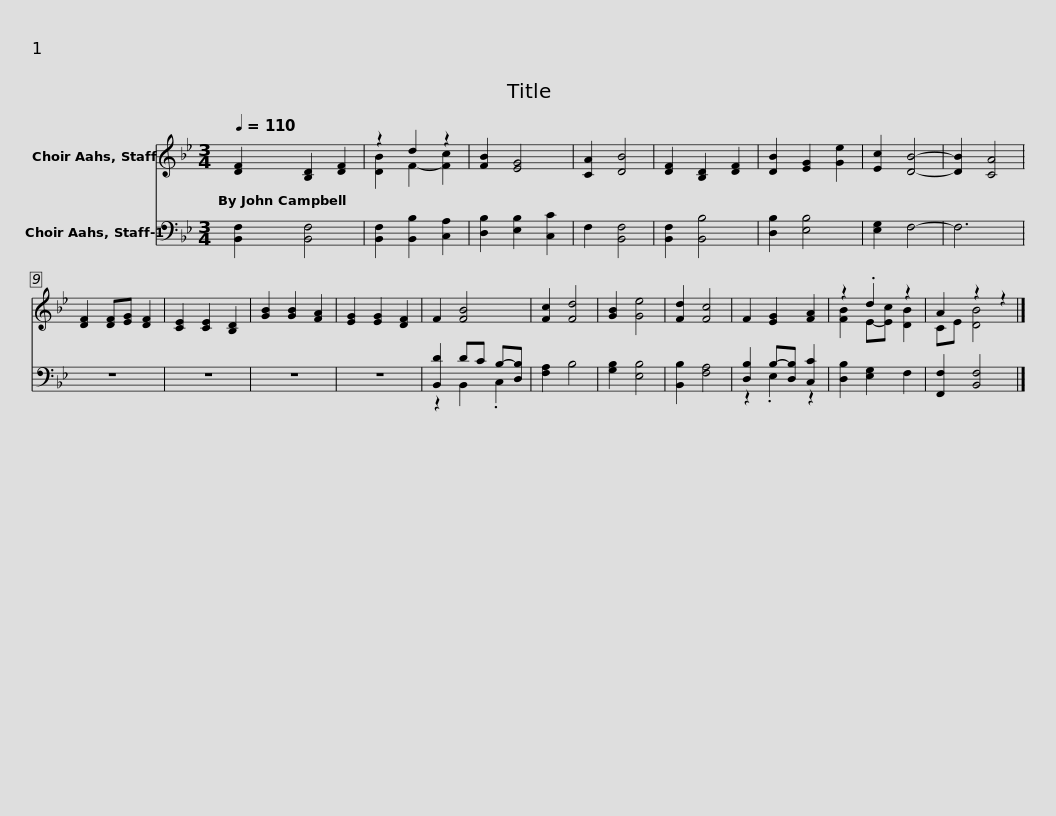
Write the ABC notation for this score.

X:1
%%score ( 1 2 ) ( 3 4 )
L:1/8
Q:1/4=110
M:3/4
I:linebreak $
K:Bb
V:1 treble
V:2 treble
V:3 bass
V:4 bass
V:1
 [DF]2 [B,D]2 [DF]2 | z2 d2 z2 | [FB]2 [EG]4 | [CA]2 [DB]4 | [DF]2 [B,D]2 [DF]2 | %5
 [DB]2 [EG]2 [Ge]2 | [Ec]2 [DB]4- | [DB]2 [CA]4 | [DF]2 [DF][EG] [DF]2 |$ [CE]2 [CE]2 [B,D]2 | %10
 [GB]2 [GB]2 [FA]2 | [EG]2 [EG]2 [DF]2 | F2 [FB]4 | [Fc]2 [Fd]4 | [GB]2 [Ge]4 | %15
 [Fd]2 [Fc]4 | F2 [EG]2 [FA]2 | z2 .d2 z2 | A2 z2 z2 |] %19
V:2
 x6 | [DB]2 F2- [Fc]2 | x6 | x6 | x6 | %5
 x6 | x6 | x6 | x6 |$ x6 | %10
 x6 | x6 | x6 | x6 | x6 | %15
 x6 | x6 | [FB]2 E-[Ec] [DB]2 | CE [DB]4 |] %19
V:3
 [B,,F,]2 [B,,F,]4 | [B,,F,]2 [B,,B,]2 [C,A,]2 | [D,B,]2 [E,B,]2 [C,C]2 | F,2 [B,,F,]4 | [B,,F,]2 [B,,B,]4 | %5
 [D,B,]2 [E,B,]4 | [E,G,]2 F,4- | F,6 | z6 |$ z6 | %10
 z6 | z6 | [B,,D]2 DC B,-[D,B,] | [F,A,]2 B,4 | [G,B,]2 [E,B,]4 | %15
 [B,,B,]2 [F,A,]4 | [D,B,]2 B,-[D,B,] [C,C]2 | [D,B,]2 [E,G,]2 F,2 | [F,,F,]2 [B,,F,]4 |] %19
V:4
 x6 | x6 | x6 | x6 | x6 | %5
 x6 | x6 | x6 | x6 |$ x6 | %10
 x6 | x6 | z2 B,,2 .C,2 | x6 | x6 | %15
 x6 | z2 .E,2 z2 | x6 | x6 |] %19
